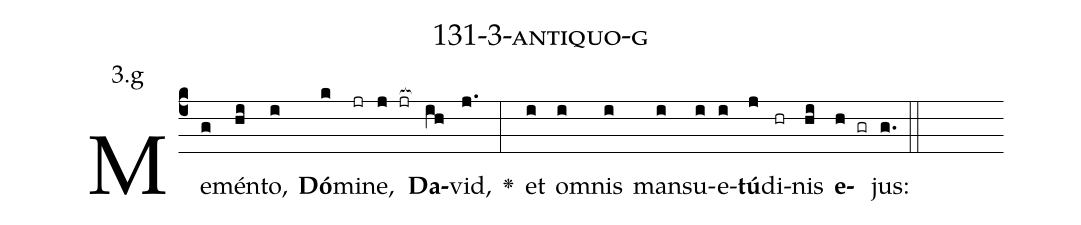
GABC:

name: 131-3-antiquo-g;
annotation: 3.g;
%%
(c4)Me(g)mén(hi)to,(i) <b>Dó</b>(k)mi(jr)ne,(j jr[ocb:1{]) <b>Da</b>(ih[ocb:0}])vid,(j.) <v>\greheightstar</v>(:) et(i) om(i)nis(i) man(i)su(i)e(i)<b>tú</b>(j)di(hr)nis(hi) <b>e</b>(h gr)jus:(g.) (::)


%E(i) u(i) o(j) u(hi) a(h) e.(g.) (::)
